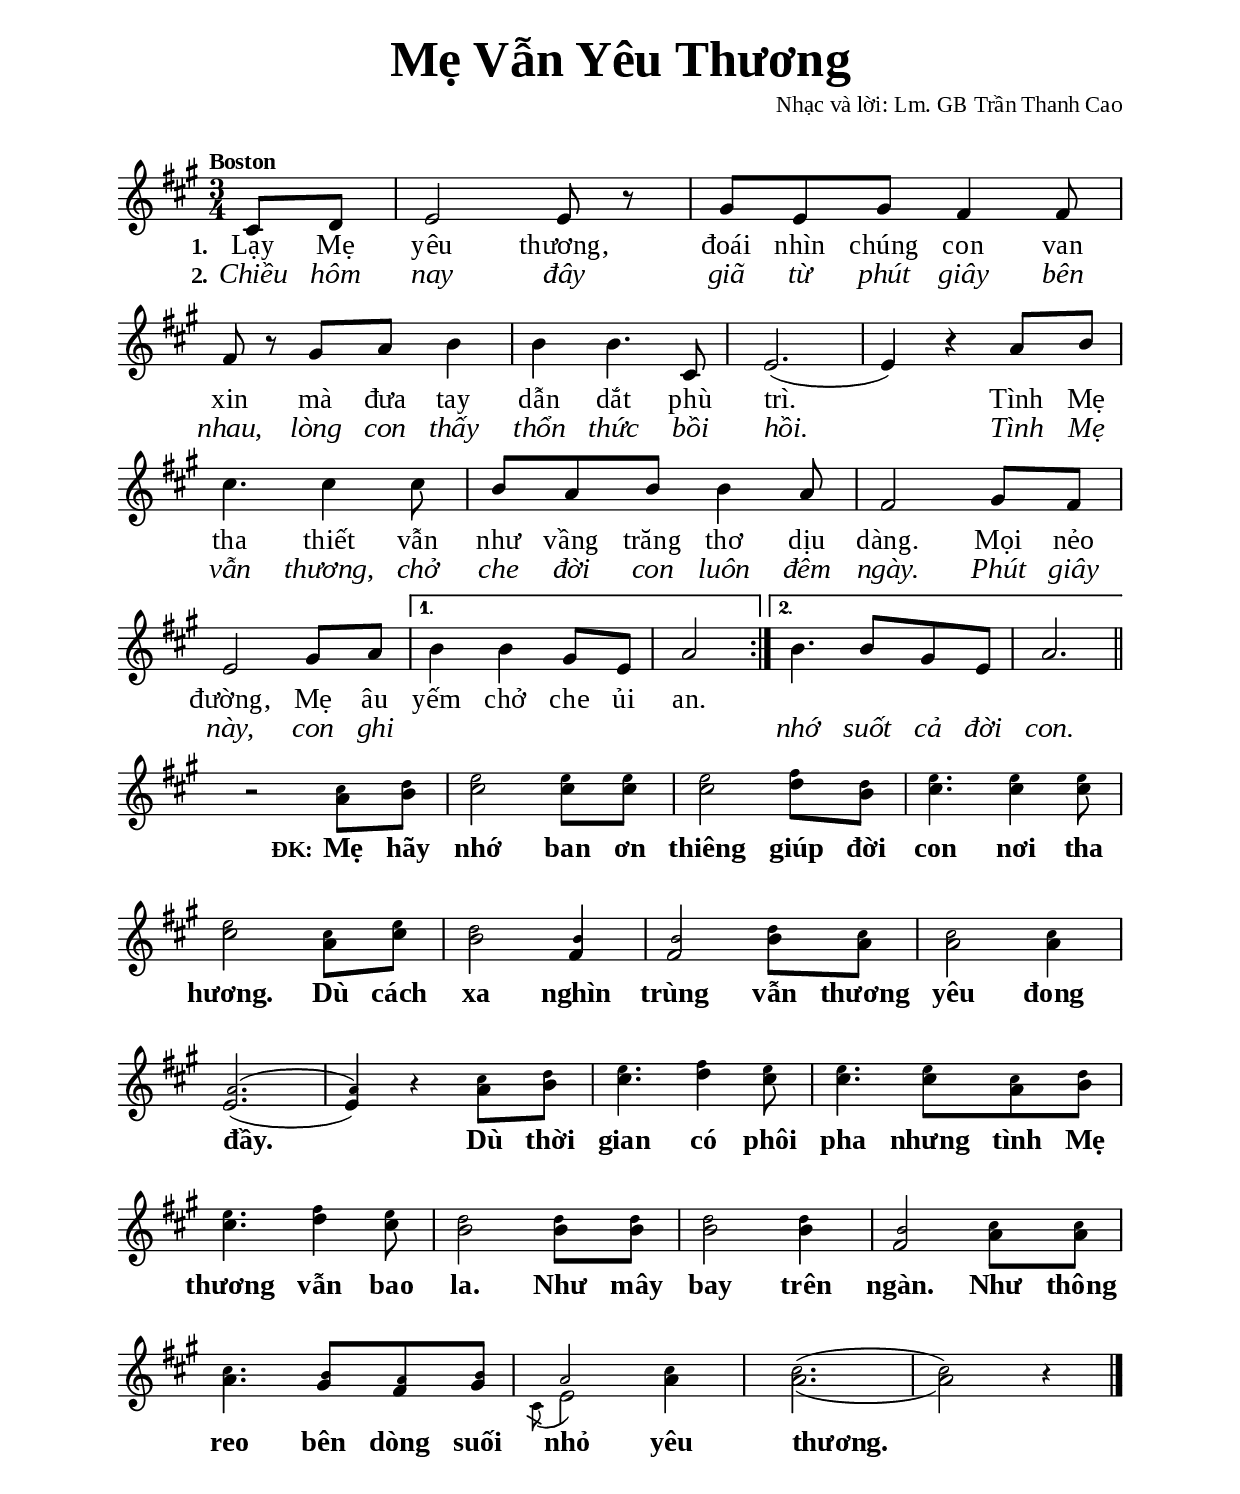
% Cài đặt chung
\version "2.22.1"
\include "english.ly"

\header {
  title = \markup { \fontsize #3 "Mẹ Vẫn Yêu Thương" }
  poet = " "
  composer = "Nhạc và lời: Lm. GB Trần Thanh Cao"
  arranger = " "
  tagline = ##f
}

% Nhạc phiên khúc
nhacPhienKhuc = \relative c' {
  \tempo "Boston"
  \repeat volta 2
  {
    \partial 4 cs8 d |
    e2 e8 r |
    gs e gs fs4 fs8 |
    fs r gs a b4 |
    b b4. cs,8 |
    e2. ( |
    e4) r a8 b |
    cs4. cs4 cs8 |
    b a b b4 a8 |
    fs2 gs8 fs |
    e2 gs8 a |
  }
  \alternative {
    {
      b4 b gs8 e |
      a2
    }
    {
      b4. b8 gs e |
      a2. \bar "||"
    }
  }
}

% Nhạc điệp khúc
nhacDiepKhucSop = \relative c'' {
  r2 a8 b |
  cs2 cs8 cs |
  cs2 d8 b |
  cs4. cs4 cs8 |
  cs2 a8 cs |
  b2 fs4 |
  fs2 b8 a |
  a2 a4 |
  e2. _( |
  e4) r a8 b |
  cs4. d4 cs8 |
  cs4. cs8 a b |
  cs4. d4 cs8 |
  b2 b8 b |
  b2 b4 |
  fs2 a8 a |
  a4. gs8 fs gs |
  \acciaccatura cs,8 e2 a4 
  a2. _( |
  a2) r4 \bar "|."
}

nhacDiepKhucBas = \relative c'' {
  r2 cs8 d |
  e2 e8 e |
  e2 fs8 d |
  e4. e4 e8 |
  e2 cs8 e |
  d2 b4 |
  b2 d8 cs |
  cs2 cs4 |
  a2. ^( |
  a4) r cs8 d |
  e4. fs4 e8 |
  e4. e8 cs d |
  e4. fs4 e8 |
  d2 d8 d |
  d2 d4 |
  b2 cs8 cs |
  cs4. b8 a b |
  a2 cs4 |
  cs2. ^( |
  cs2) r4
}

% Lời phiên khúc
loiPhienKhucMot = \lyricmode {
  \set stanza = #"1."
  Lạy Mẹ yêu thương, đoái nhìn chúng con van xin
  mà đưa tay dẫn dắt phù trì.
  Tình Mẹ tha thiết vẫn như vầng trăng thơ dịu dàng.
  Mọi nẻo đường, Mẹ âu yếm chở che ủi an.
}

loiPhienKhucHai = \lyricmode {
  \override Lyrics.LyricText.font-shape = #'italic
  \set stanza = #"2."
  Chiều hôm nay đây giã từ phút giây bên nhau,
  lòng con thấy thổn thức bồi hồi.
  Tình Mẹ vẫn thương, chở che đời con luôn đêm ngày.
  Phút giây này, con ghi
  \repeat unfold 1 { "" "" "" "" "" }
  nhớ suốt cả đời con.
}

% Lời điệp khúc
loiDiepKhuc = \lyricmode {
  \set stanza = #"ĐK:"
  Mẹ hãy nhớ ban ơn thiêng giúp đời con nơi tha hương.
  Dù cách xa nghìn trùng vẫn thương yêu đong đầy.
  Dù thời gian có phôi pha nhưng tình Mẹ thương vẫn bao la.
  Như mây bay trên ngàn.
  Như thông reo bên dòng suối nhỏ yêu thương.
}

% Dàn trang
\paper {
  #(set-paper-size "a4")
  top-margin = 15\mm
  bottom-margin = 10\mm
  left-margin = 20\mm
  right-margin = 20\mm
  #(define fonts
    (make-pango-font-tree
      "Liberation Serif"
      "Liberation Serif"
      "Liberation Serif"
      (/ 20 20)))
  page-count = #1
  indent = #0
  system-system-spacing.basic-distance = #14
}

\score {
  \new ChoirStaff <<
    \new Staff = diepKhuc \with {
        \consists "Merge_rests_engraver"
        %\magnifyStaff #(magstep +1)
      }
      <<
      \new Voice = beSop {
        \key a \major \time 3/4 \stemNeutral \nhacPhienKhuc
      }
    >>
    \new Lyrics \lyricsto beSop \loiPhienKhucMot
    \new Lyrics \lyricsto beSop \loiPhienKhucHai
  >>
  \layout {
    \override Lyrics.LyricText.font-size = #+2
    \override Lyrics.LyricSpace.minimum-distance = #2.2
    \override Score.BarNumber.break-visibility = ##(#f #f #f)
    \override Score.SpacingSpanner.uniform-stretching = ##t
  }
}

% Thiết lập tông và nhịp
TongNhip = { \key a \major \time 3/4 }

% Đổi kích thước nốt cho bè phụ
notBePhu =
#(define-music-function (font-size music) (number? ly:music?)
   (for-some-music
     (lambda (m)
       (if (music-is-of-type? m 'rhythmic-event)
           (begin
             (set! (ly:music-property m 'tweaks)
                   (cons `(font-size . ,font-size)
                         (ly:music-property m 'tweaks)))
             #t)
           #f))
     music)
   music)

\score {
  \new ChoirStaff <<
    \new Staff = diepKhuc \with {
        \consists "Merge_rests_engraver"
        %\magnifyStaff #(magstep +1)
        printPartCombineTexts = ##f
      }
      <<
      \new Voice \TongNhip \partCombine 
        \notBePhu -3 { \nhacDiepKhucBas }
        \nhacDiepKhucSop
      \new NullVoice = nhacThamChieu \nhacDiepKhucSop
      \new Lyrics \lyricsto nhacThamChieu \loiDiepKhuc
      >>
  >>
  \layout {
    \override Staff.TimeSignature.transparent = ##t
    \override Lyrics.LyricText.font-series = #'bold
    \override Lyrics.LyricText.font-size = #+2
    \override Lyrics.LyricSpace.minimum-distance = #2.2
    \override Score.BarNumber.break-visibility = ##(#f #f #f)
    \override Score.SpacingSpanner.uniform-stretching = ##t
  }
}
